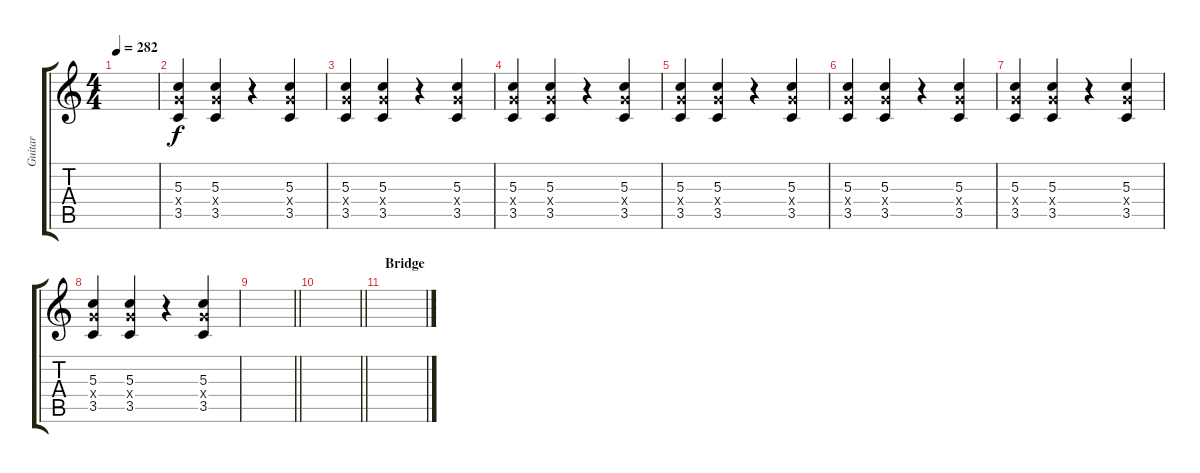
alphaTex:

\track ("Guitar" "Guitar") {instrument distortionguitar}
\staff {score tabs}
\tuning (E4 B3 G3 D3 A2 E2) {hide}
\ts (4 4)
\tempo 282
\clef g2
\ks c
|
(5.3 5.4{x} 3.5).4{volume 9} (5.3 5.4{x} 3.5).4 r.4 (5.3 5.4{x} 3.5).4 |
(5.3 5.4{x} 3.5).4 (5.3 5.4{x} 3.5).4 r.4 (5.3 5.4{x} 3.5).4 |
(5.3 5.4{x} 3.5).4 (5.3 5.4{x} 3.5).4 r.4 (5.3 5.4{x} 3.5).4 |
(5.3 5.4{x} 3.5).4 (5.3 5.4{x} 3.5).4 r.4 (5.3 5.4{x} 3.5).4 |
(5.3 5.4{x} 3.5).4 (5.3 5.4{x} 3.5).4 r.4 (5.3 5.4{x} 3.5).4 |
(5.3 5.4{x} 3.5).4 (5.3 5.4{x} 3.5).4 r.4 (5.3 5.4{x} 3.5).4 |
(5.3 5.4{x} 3.5).4 (5.3 5.4{x} 3.5).4 r.4 (5.3 5.4{x} 3.5).4 |
\barLineRight lightlight
|
\barLineRight lightlight
|
\section ("" "Bridge")
